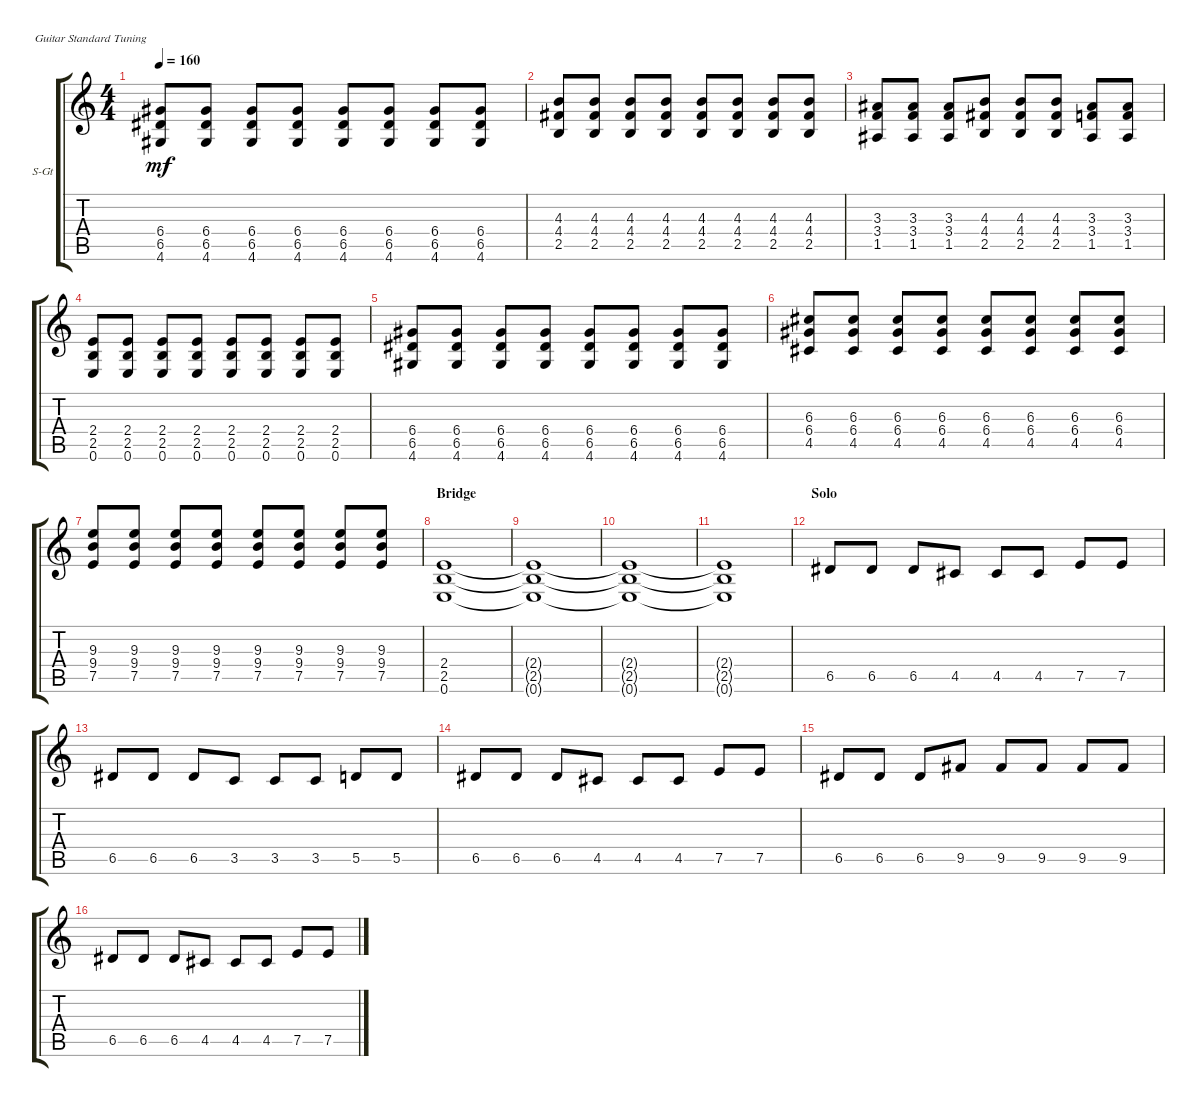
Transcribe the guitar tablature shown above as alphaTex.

\defaultSystemsLayout 4
\bracketExtendMode groupsimilarinstruments
\firstSystemTrackNameOrientation horizontal
\otherSystemsTrackNameOrientation horizontal
\track ("Solo Guitar" "S-Gt") {instrument distortionguitar}
\staff {score tabs}
\tuning (E4 B3 G3 D3 A2 E2)
\ts (4 4)
\tempo 160
\clef g2
\ks c
(4.6 6.5 6.4).8{dy mf} (4.6 6.5 6.4).8 (4.6 6.5 6.4).8 (4.6 6.5 6.4).8 (4.6 6.5 6.4).8 (4.6 6.5 6.4).8 (4.6 6.5 6.4).8 (4.6 6.5 6.4).8 |
(2.5 4.4 4.3).8 (2.5 4.4 4.3).8 (2.5 4.4 4.3).8 (2.5 4.4 4.3).8 (2.5 4.4 4.3).8 (2.5 4.4 4.3).8 (2.5 4.4 4.3).8 (2.5 4.4 4.3).8 |
(1.5 3.4 3.3).8 (1.5 3.4 3.3).8 (1.5 3.4 3.3).8 (2.5 4.4 4.3).8 (2.5 4.4 4.3).8 (2.5 4.4 4.3).8 (1.5 3.4 3.3).8 (1.5 3.4 3.3).8 |
(2.5 2.4 0.6).8 (2.5 2.4 0.6).8 (2.5 2.4 0.6).8 (2.5 2.4 0.6).8 (2.5 2.4 0.6).8 (2.5 2.4 0.6).8 (2.5 2.4 0.6).8 (2.5 2.4 0.6).8 |
(4.6 6.5 6.4).8 (4.6 6.5 6.4).8 (4.6 6.5 6.4).8 (4.6 6.5 6.4).8 (4.6 6.5 6.4).8 (4.6 6.5 6.4).8 (4.6 6.5 6.4).8 (4.6 6.5 6.4).8 |
(4.5 6.4 6.3).8 (4.5 6.4 6.3).8 (4.5 6.4 6.3).8 (4.5 6.4 6.3).8 (4.5 6.4 6.3).8 (4.5 6.4 6.3).8 (4.5 6.4 6.3).8 (4.5 6.4 6.3).8 |
(7.5 9.4 9.3).8 (7.5 9.4 9.3).8 (7.5 9.4 9.3).8 (7.5 9.4 9.3).8 (7.5 9.4 9.3).8 (7.5 9.4 9.3).8 (7.5 9.4 9.3).8 (7.5 9.4 9.3).8 |
\section ("" "Bridge")
\scale
0.333333 (0.6 2.5 2.4).1 |
\scale
0.333333 (0.6{t} 2.5{t} 2.4{t}).1 |
\scale
0.333333 (0.6{t} 2.5{t} 2.4{t}).1 |
\scale
0.333333 (0.6{t} 2.5{t} 2.4{t}).1 |
\section ("" "Solo")
\scale
0.333333 6.5.8 6.5.8 6.5.8 4.5.8 4.5.8 4.5.8 7.5.8 7.5.8 |
\scale
0.333333 6.5.8 6.5.8 6.5.8 3.5.8 3.5.8 3.5.8 5.5.8 5.5.8 |
\scale
0.333333 6.5.8 6.5.8 6.5.8 4.5.8 4.5.8 4.5.8 7.5.8 7.5.8 |
6.5.8 6.5.8 6.5.8 9.5.8 9.5.8 9.5.8 9.5.8 9.5.8 |
6.5.8 6.5.8 6.5.8 4.5.8 4.5.8 4.5.8 7.5.8 7.5.8
